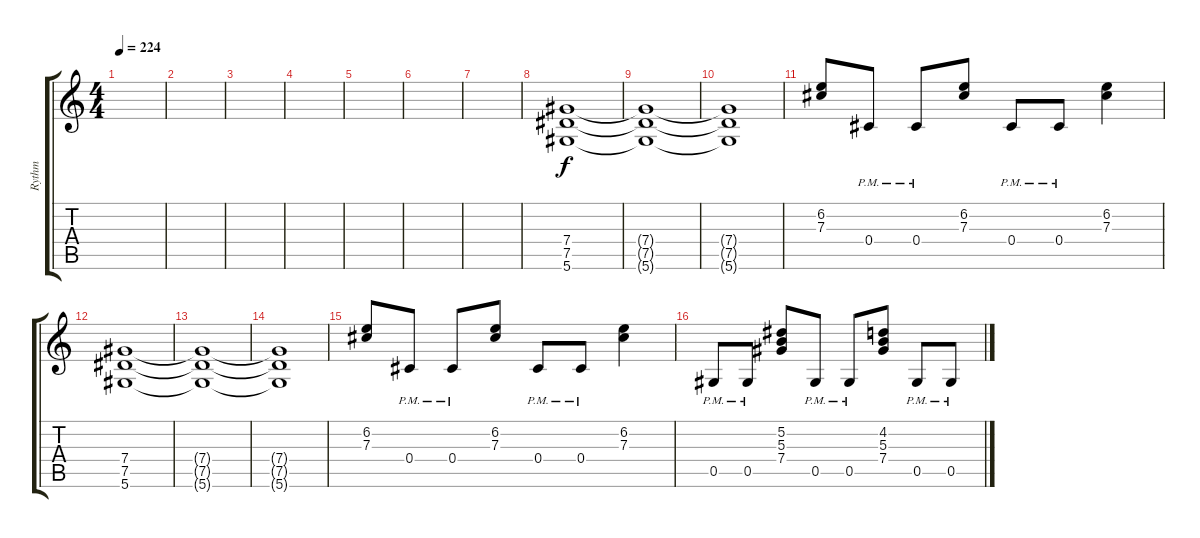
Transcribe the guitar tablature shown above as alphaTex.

\track ("Rythm" "Rythm") {instrument distortionguitar}
\staff {score tabs}
\tuning (Eb4 Bb3 Gb3 Db3 Ab2 Eb2) {hide}
\ts (4 4)
\tempo 224
\clef g2
\ks c
|
|
|
|
|
|
|
(7.4 7.5 5.6).1 |
(7.4{t} 7.5{t} 5.6{t}).1 |
(7.4{t} 7.5{t} 5.6{t}).1 |
(6.2 7.3).8 0.4{pm}.8 0.4{pm}.8 (6.2 7.3).8 0.4{pm}.8 0.4{pm}.8 (6.2 7.3).4 |
(7.4 7.5 5.6).1 |
(7.4{t} 7.5{t} 5.6{t}).1 |
(7.4{t} 7.5{t} 5.6{t}).1 |
(6.2 7.3).8 0.4{pm}.8 0.4{pm}.8 (6.2 7.3).8 0.4{pm}.8 0.4{pm}.8 (6.2 7.3).4 |
0.5{pm}.8 0.5{pm}.8 (5.2 5.3 7.4).8 0.5{pm}.8 0.5{pm}.8 (4.2 5.3 7.4).8 0.5{pm}.8 0.5{pm}.8
